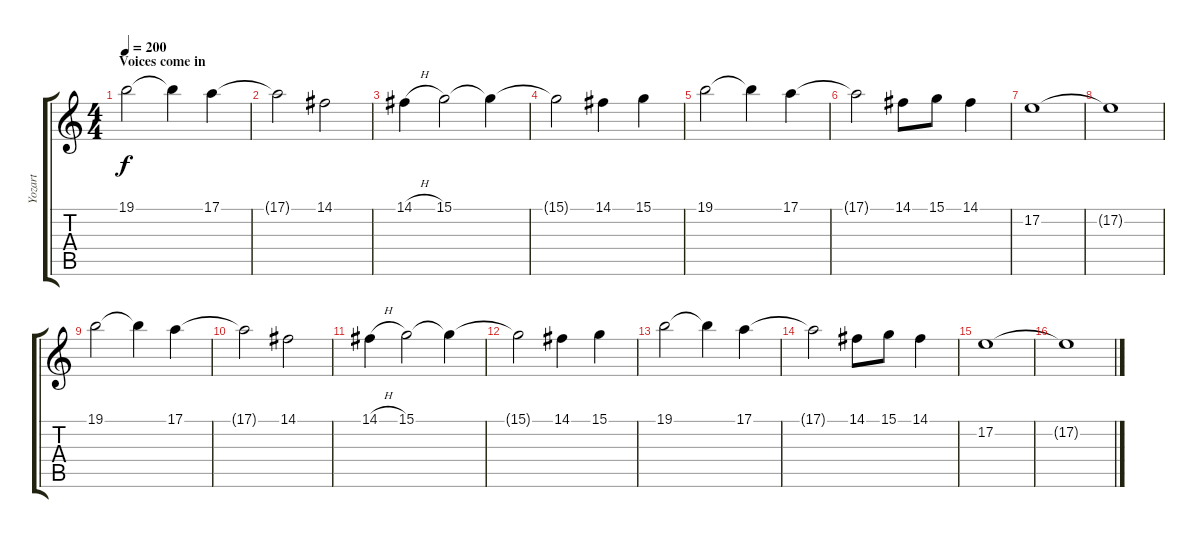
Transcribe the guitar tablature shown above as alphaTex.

\track ("Yozart" "Yozart") {instrument acousticgrandpiano}
\staff {score tabs}
\tuning (E4 B3 G3 D3 A2 E2) {hide}
\ts (4 4)
\section ("" "Voices come in")
\tempo 200
\clef g2
\ks c
19.1.2{dy f} 19.1{t}.4 17.1.4 |
17.1{t}.2 14.1.2 |
14.1{h}.4 15.1.2 15.1{t}.4 |
15.1{t}.2 14.1.4 15.1.4 |
19.1.2 19.1{t}.4 17.1.4 |
17.1{t}.2 14.1.8 15.1.8 14.1.4 |
17.2.1 |
17.2{t}.1 |
19.1.2 19.1{t}.4 17.1.4 |
17.1{t}.2 14.1.2 |
14.1{h}.4 15.1.2 15.1{t}.4 |
15.1{t}.2 14.1.4 15.1.4 |
19.1.2 19.1{t}.4 17.1.4 |
17.1{t}.2 14.1.8 15.1.8 14.1.4 |
17.2.1 |
17.2{t}.1
